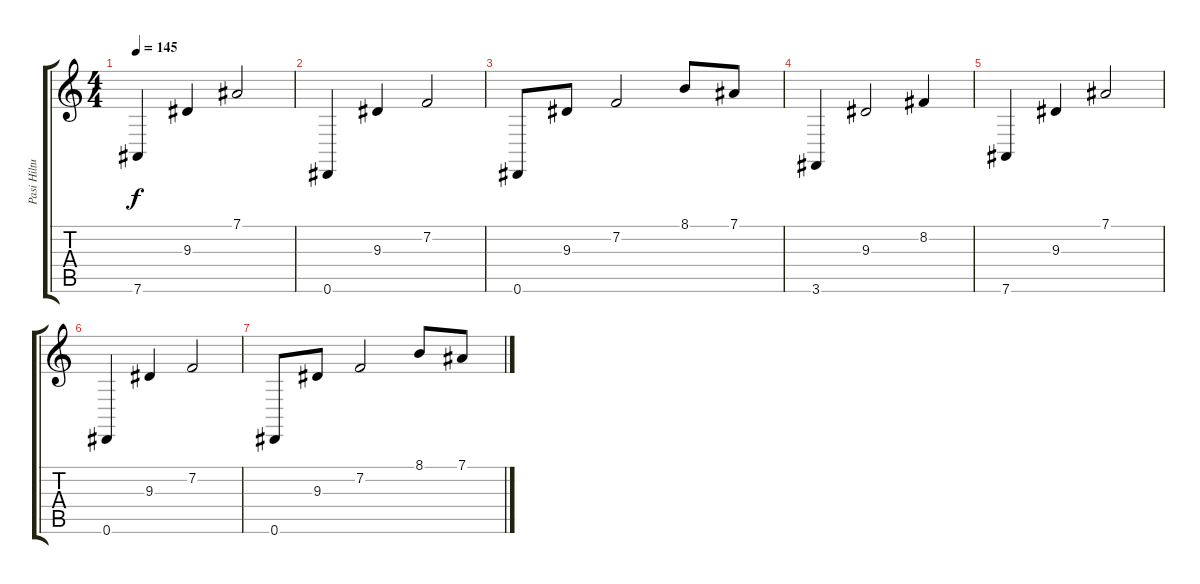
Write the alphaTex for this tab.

\track ("Pasi Hiltula " "Pasi Hiltu") {instrument pad1newage}
\staff {score tabs}
\tuning (Eb4 Bb3 Gb3 Db3 Ab2 Eb2) {hide}
\ts (4 4)
\tempo 145
\clef g2
\ks c
7.6.4{dy f} 9.3.4 7.1.2 |
0.6.4{volume 7 instrument pad1newage} 9.3.4 7.2.2 |
0.6.8 9.3.8 7.2.2 8.1.8 7.1.8 |
3.6.4 9.3.2 8.2.4 |
7.6.4 9.3.4 7.1.2 |
0.6.4{volume 7 instrument pad1newage} 9.3.4 7.2.2 |
0.6.8 9.3.8 7.2.2 8.1.8 7.1.8
